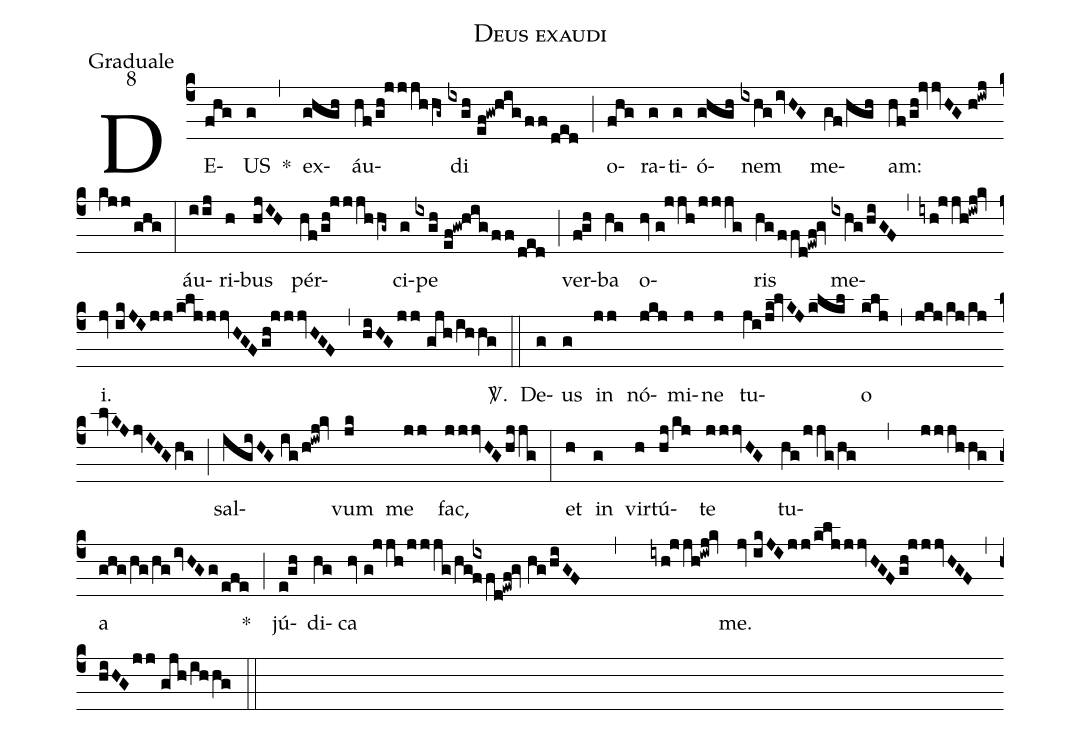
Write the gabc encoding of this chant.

name:Deus exaudi;
office-part:Graduale;
mode:8;
%%
(c4) DE(fhg)US(g) *(,) ex(ghgh)áu(hf/gh!jjjhhg~)di(ixgh//ef!gw!hig/ff/ded) (;) o(fhg)ra(g)ti(g)ó(ghgh)nem(ixhg/ivHG) me(gf/hgh)am:(hf/gh!jvvHG//h!iwj/kjj/ghg) (:) áu(iij)ri(h)bus(hjIH) pér(hf/gh!jjjhhg~)ci(g)pe(ixgh//ef!gw!hig/ff/ded) (;) ver(f!gh)ba(hg) o(hv//g!jjh/jjjg)ris(hg/ffd!ewf!gv) me(ixhg/hiGF,iyh!jjh!iwj!kv)i.(jv//ikJIjj/kljjjvHGFgh!jjjvHGF) (,) (hiHGjj//gjh/ihhg) <sp>V/</sp>.(::) De(g)us(g) in(jj) nó(jkj)mi(j)ne(j) tu(ji/jk!lvKJklkl)o(klj) (,) (jkj/kj/kj/lvKJjvIHGhg) (;) sal(igiHG//ig/h!iwj!kv)vum(jk) me(jj) fac,(jjjvHGhjjg) (:) et(h) in(g) vir(h)tú(hj/kj)te(jjjvHG) tu(hg/jjg/hg , jjjhhg)a(ghg/hg/hgivHGg/efe) *(;) jú(e!gh)di(hg)ca(hv//g!jjh/jjjg/hg/{ix}ffd!ewf!gv//hg/hiGF , iyh!jjh!iwj!kv) me.(jv//ikJIjj/kljjjvHGFgh!jjjvHGF) (,) (hiHGjj//gjh/ihhg) (::)
